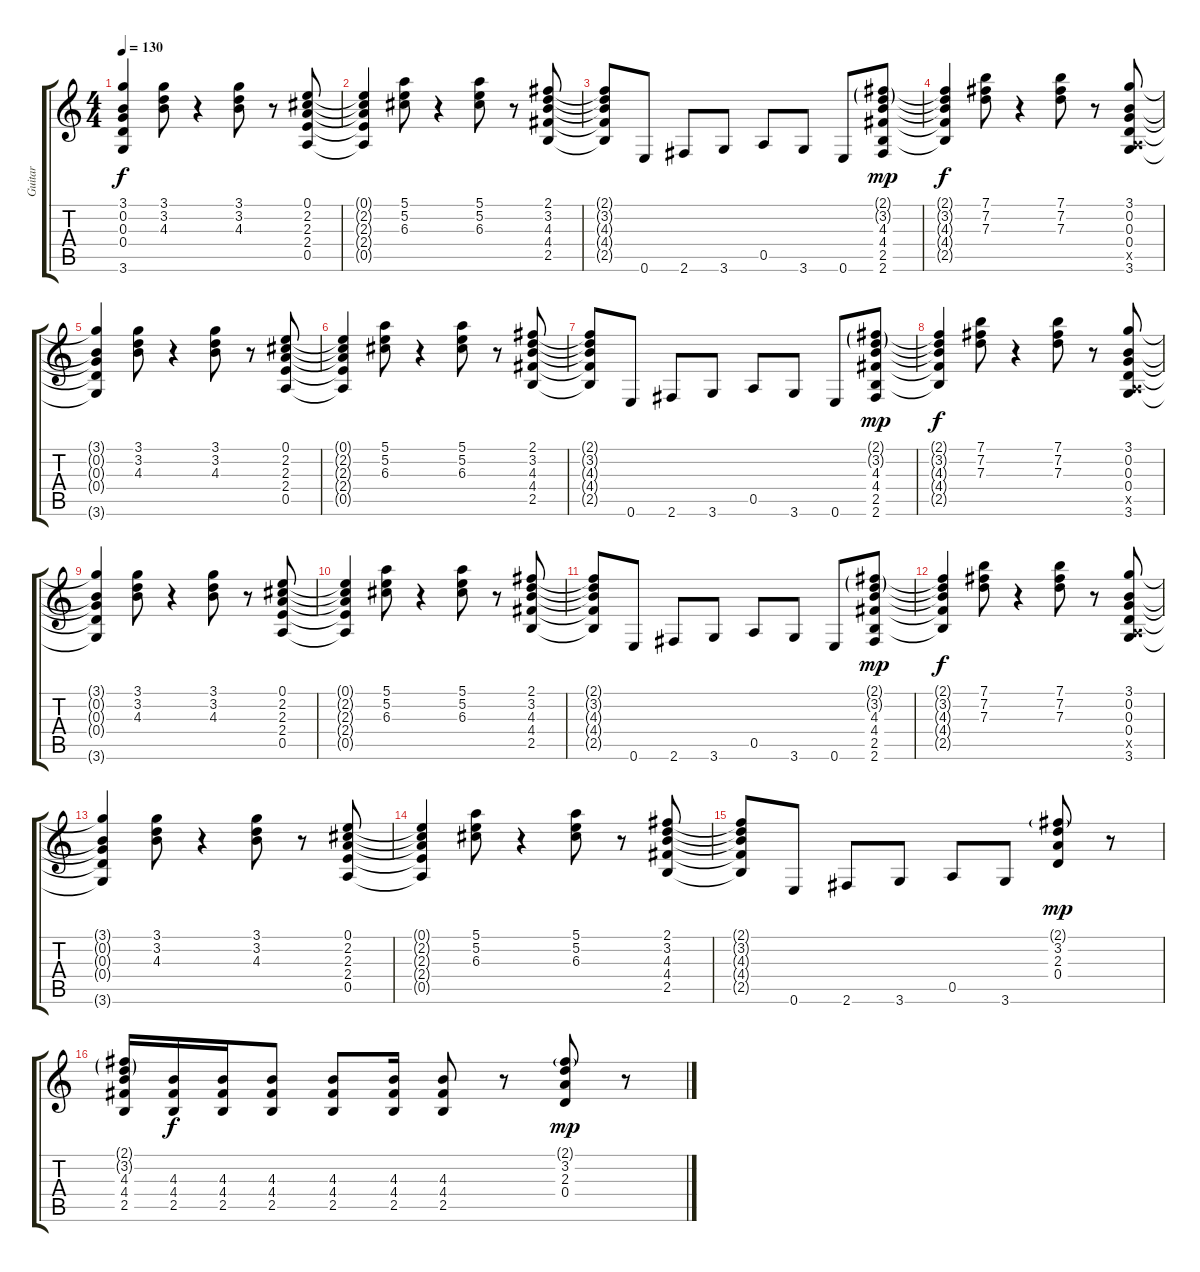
\track ("Guitar" "Guitar") {instrument distortionguitar}
\staff {score tabs}
\tuning (E4 B3 G3 D3 A2 E2) {hide}
\ts (4 4)
\tempo 130
\clef g2
\ks c
(3.1{t} 0.2{t} 0.3{t} 0.4{t} 3.6{t}).4{dy f} (3.1 3.2 4.3).8 r.4 (3.1 3.2 4.3).8 r.8 (0.1 2.2 2.3 2.4 0.5).8 |
(0.1{t} 2.2{t} 2.3{t} 2.4{t} 0.5{t}).4 (5.1 5.2 6.3).8 r.4 (5.1 5.2 6.3).8 r.8 (2.1 3.2 4.3 4.4 2.5).8 |
(2.1{t} 3.2{t} 4.3{t} 4.4{t} 2.5{t}).8 0.6.8 2.6.8 3.6.8 0.5.8 3.6.8 0.6.8 (2.1{g} 3.2{g} 4.3 4.4 2.5 2.6).8{dy mp} |
(2.1{t} 3.2{t} 4.3{t} 4.4{t} 2.5{t}).4{dy f} (7.1 7.2 7.3).8 r.4 (7.1 7.2 7.3).8 r.8 (3.1 0.2 0.3 0.4 0.5{x} 3.6).8 |
(3.1{t} 0.2{t} 0.3{t} 0.4{t} 3.6{t}).4 (3.1 3.2 4.3).8 r.4 (3.1 3.2 4.3).8 r.8 (0.1 2.2 2.3 2.4 0.5).8 |
(0.1{t} 2.2{t} 2.3{t} 2.4{t} 0.5{t}).4 (5.1 5.2 6.3).8 r.4 (5.1 5.2 6.3).8 r.8 (2.1 3.2 4.3 4.4 2.5).8 |
(2.1{t} 3.2{t} 4.3{t} 4.4{t} 2.5{t}).8 0.6.8 2.6.8 3.6.8 0.5.8 3.6.8 0.6.8 (2.1{g} 3.2{g} 4.3 4.4 2.5 2.6).8{dy mp} |
(2.1{t} 3.2{t} 4.3{t} 4.4{t} 2.5{t}).4{dy f} (7.1 7.2 7.3).8 r.4 (7.1 7.2 7.3).8 r.8 (3.1 0.2 0.3 0.4 0.5{x} 3.6).8 |
(3.1{t} 0.2{t} 0.3{t} 0.4{t} 3.6{t}).4 (3.1 3.2 4.3).8 r.4 (3.1 3.2 4.3).8 r.8 (0.1 2.2 2.3 2.4 0.5).8 |
(0.1{t} 2.2{t} 2.3{t} 2.4{t} 0.5{t}).4 (5.1 5.2 6.3).8 r.4 (5.1 5.2 6.3).8 r.8 (2.1 3.2 4.3 4.4 2.5).8 |
(2.1{t} 3.2{t} 4.3{t} 4.4{t} 2.5{t}).8 0.6.8 2.6.8 3.6.8 0.5.8 3.6.8 0.6.8 (2.1{g} 3.2{g} 4.3 4.4 2.5 2.6).8{dy mp} |
(2.1{t} 3.2{t} 4.3{t} 4.4{t} 2.5{t}).4{dy f} (7.1 7.2 7.3).8 r.4 (7.1 7.2 7.3).8 r.8 (3.1 0.2 0.3 0.4 0.5{x} 3.6).8 |
(3.1{t} 0.2{t} 0.3{t} 0.4{t} 3.6{t}).4 (3.1 3.2 4.3).8 r.4 (3.1 3.2 4.3).8 r.8 (0.1 2.2 2.3 2.4 0.5).8 |
(0.1{t} 2.2{t} 2.3{t} 2.4{t} 0.5{t}).4 (5.1 5.2 6.3).8 r.4 (5.1 5.2 6.3).8 r.8 (2.1 3.2 4.3 4.4 2.5).8 |
(2.1{t} 3.2{t} 4.3{t} 4.4{t} 2.5{t}).8 0.6.8 2.6.8 3.6.8 0.5.8 3.6.8 (2.1{g} 3.2 2.3 0.4).8{dy mp} r.8 |
(2.1{g} 3.2{g} 4.3 4.4 2.5).16 (4.3 4.4 2.5).16{dy f} (4.3 4.4 2.5).16 (4.3 4.4 2.5).8 (4.3 4.4 2.5).8 (4.3 4.4 2.5).16 (4.3 4.4 2.5).8 r.8 (2.1{g} 3.2 2.3 0.4).8{dy mp} r.8
